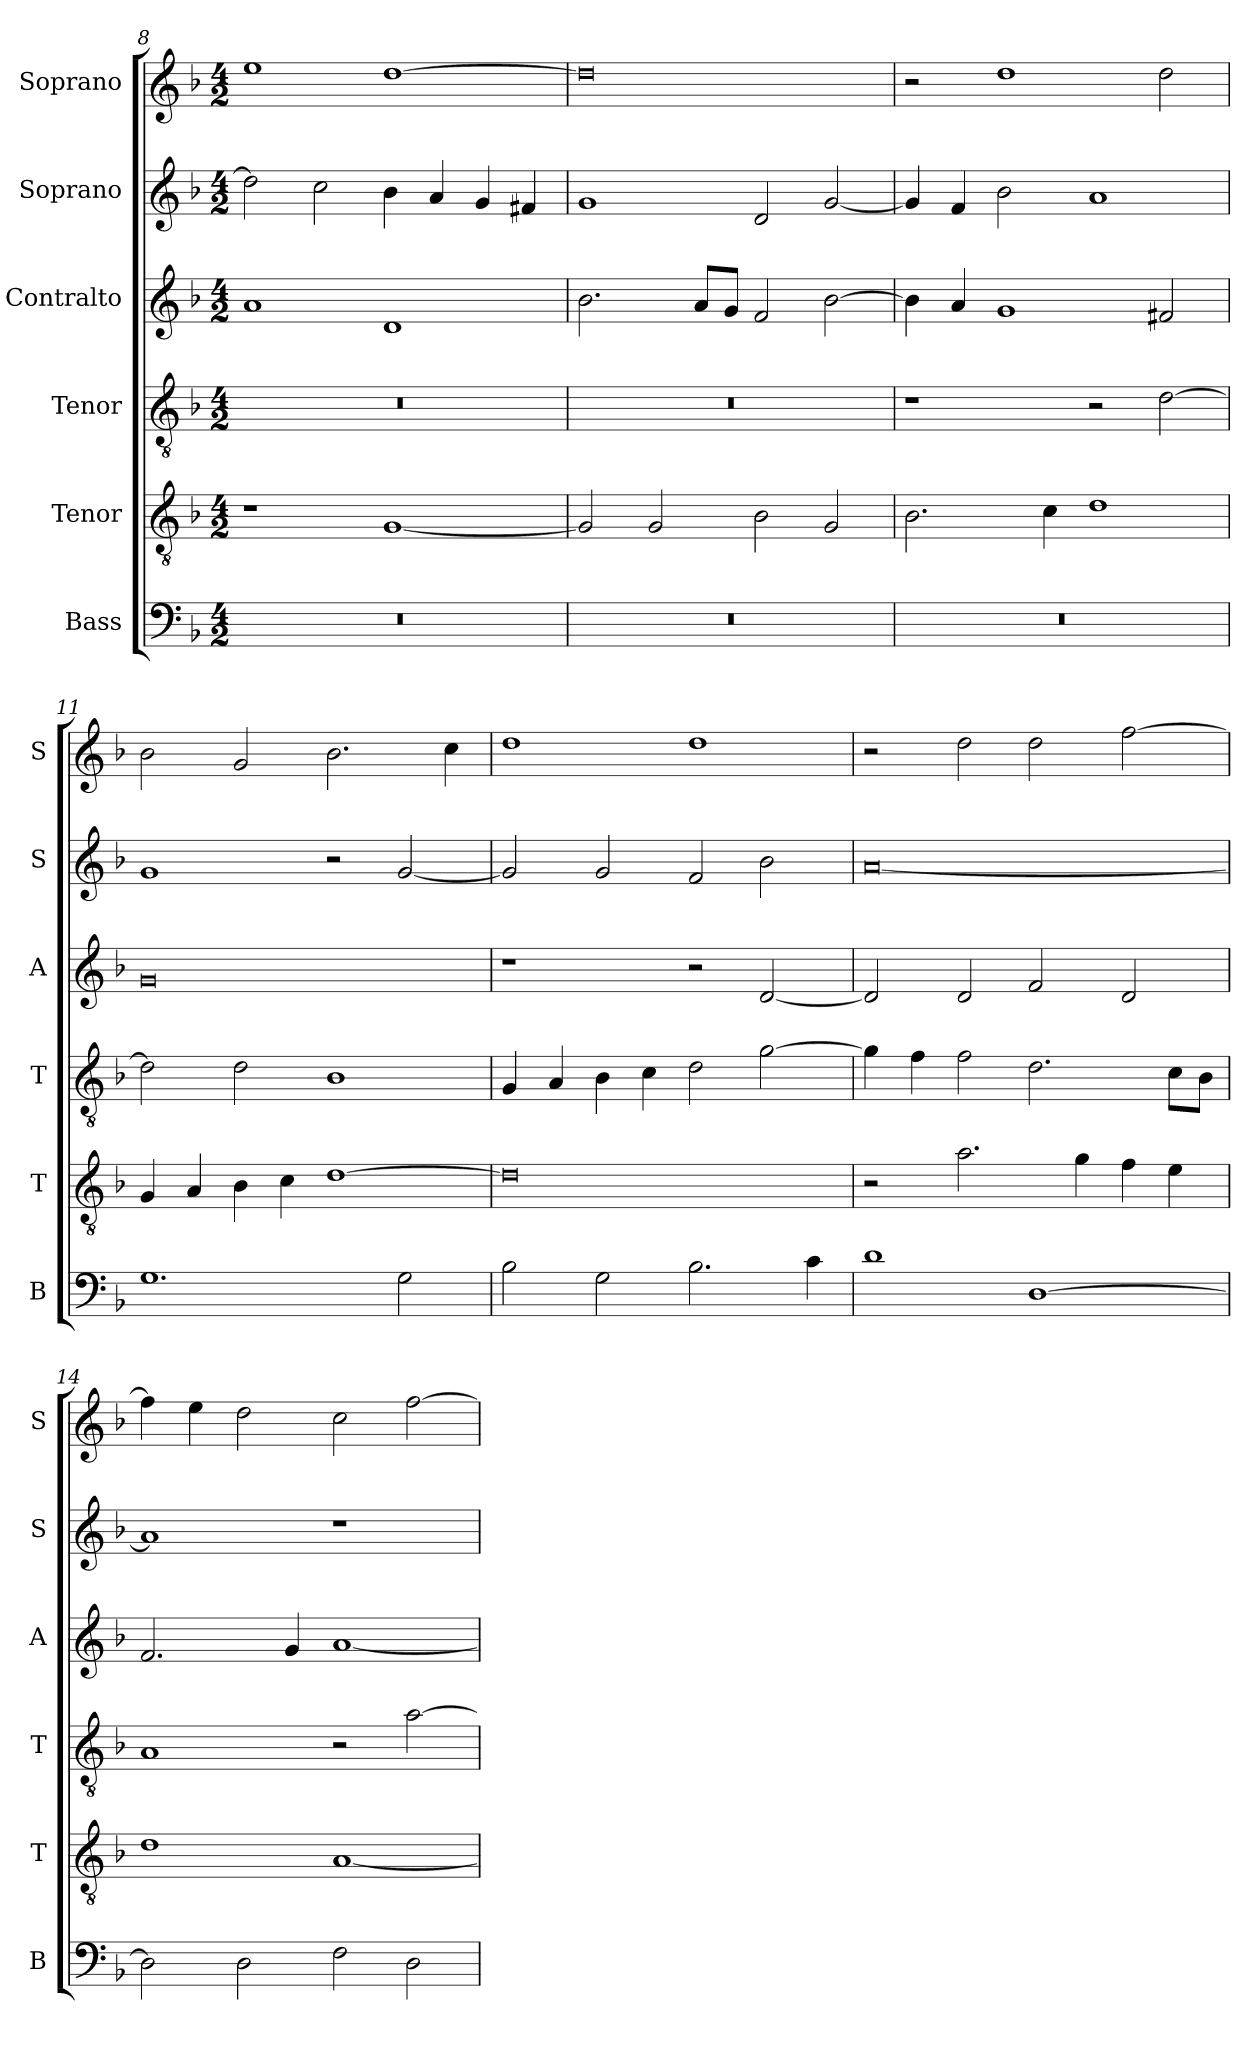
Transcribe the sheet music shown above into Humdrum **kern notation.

**kern	**kern	**kern	**kern	**kern	**kern
*part6	*part5	*part4	*part3	*part2	*part1
*staff6	*staff5	*staff4	*staff3	*staff2	*staff1
*I"Bass	*I"Tenor	*I"Tenor	*I"Contralto	*I"Soprano	*I"Soprano
*I'B	*I'T	*I'T	*I'A	*I'S	*I'S
*clefF4	*clefGv2	*clefGv2	*clefG2	*clefG2	*clefG2
*k[b-]	*k[b-]	*k[b-]	*k[b-]	*k[b-]	*k[b-]
*G:dor	*G:dor	*G:dor	*G:dor	*G:dor	*G:dor
*M4/2	*M4/2	*M4/2	*M4/2	*M4/2	*M4/2
=8	=8	=8	=8	=8	=8
0r	1r	0r	1a	2dd]	1ee
.	.	.	.	2cc	.
.	[1G	.	1d	4b-	[1dd
.	.	.	.	4a	.
.	.	.	.	4g	.
.	.	.	.	4f#X	.
=9	=9	=9	=9	=9	=9
0r	2G]	0r	2.b-	1g	0dd]
.	2G	.	.	.	.
.	.	.	8a/L	.	.
.	.	.	8g/J	.	.
.	2B-	.	2f	2d	.
.	2G	.	[2b-	[2g	.
=10	=10	=10	=10	=10	=10
0r	2.B-	1r	4b-]	4g]	2r
.	.	.	4a	4f	.
.	.	.	1g	2b-	1dd
.	4c	.	.	.	.
.	1d	2r	.	1a	.
.	.	[2d	2f#X	.	2dd
=11	=11	=11	=11	=11	=11
1.G	4G	2d]	0g	1g	2b-
.	4A	.	.	.	.
.	4B-	2d	.	.	2g
.	4c	.	.	.	.
.	[1d	1B-	.	2r	2.b-
2G	.	.	.	[2g	.
.	.	.	.	.	4cc
=12	=12	=12	=12	=12	=12
2B-	0d]	4G	1r	2g]	1dd
.	.	4A	.	.	.
2G	.	4B-	.	2g	.
.	.	4c	.	.	.
2.B-	.	2d	2r	2f	1dd
.	.	[2g	[2d	2b-	.
4c	.	.	.	.	.
=13	=13	=13	=13	=13	=13
1d	2r	4g]	2d]	[0a	2r
.	.	4f	.	.	.
.	2.a	2f	2d	.	2dd
[1D	.	2.d	2f	.	2dd
.	4g	.	.	.	.
.	4f	.	2d	.	[2ff
.	4e	8c\L	.	.	.
.	.	8B-\J	.	.	.
=14	=14	=14	=14	=14	=14
2D]	1d	1A	2.f	1a]	4ff]
.	.	.	.	.	4ee
2D	.	.	.	.	2dd
.	.	.	4g	.	.
2F	[1A	2r	[1a	1r	2cc
2D	.	[2a	.	.	[2ff
=	=	=	=	=	=
*-	*-	*-	*-	*-	*-
